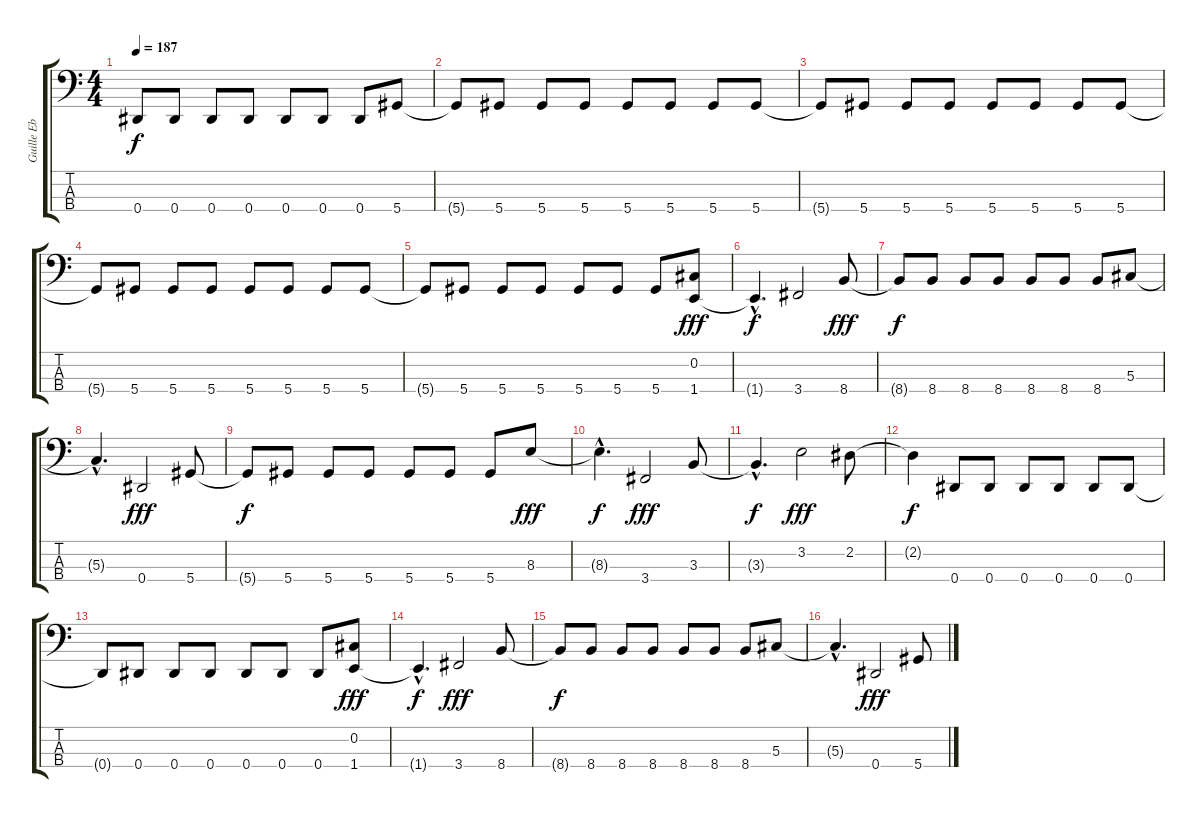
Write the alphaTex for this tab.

\track ("Guille Eb" "Guille Eb") {instrument electricbasspick}
\staff {score tabs}
\tuning (Gb2 Db2 Ab1 Eb1) {hide}
\ts (4 4)
\tempo 187
\clef f4
\ks c
0.4{t}.8{dy f} 0.4.8 0.4.8 0.4.8 0.4.8 0.4.8 0.4.8 5.4.8 |
5.4{t}.8 5.4.8 5.4.8 5.4.8 5.4.8 5.4.8 5.4.8 5.4.8 |
5.4{t}.8 5.4.8 5.4.8 5.4.8 5.4.8 5.4.8 5.4.8 5.4.8 |
5.4{t}.8 5.4.8 5.4.8 5.4.8 5.4.8 5.4.8 5.4.8 5.4.8 |
5.4{t}.8 5.4.8 5.4.8 5.4.8 5.4.8 5.4.8 5.4.8 (0.2 1.4).8{dy fff volume 15} |
1.4{hac t}.4{d dy f} 3.4.2 8.4.8{dy fff} |
8.4{t}.8{dy f} 8.4.8 8.4.8 8.4.8 8.4.8 8.4.8 8.4.8 5.3.8 |
5.3{hac t}.4{d} 0.4.2{dy fff} 5.4.8 |
5.4{t}.8{dy f} 5.4.8 5.4.8 5.4.8 5.4.8 5.4.8 5.4.8 8.3.8{dy fff} |
8.3{hac t}.4{d dy f} 3.4.2{dy fff} 3.3.8 |
3.3{hac t}.4{d dy f} 3.2.2{dy fff} 2.2.8 |
2.2{t}.4{dy f} 0.4.8 0.4.8 0.4.8 0.4.8 0.4.8 0.4.8 |
0.4{t}.8 0.4.8 0.4.8 0.4.8 0.4.8 0.4.8 0.4.8 (0.2 1.4).8{dy fff} |
1.4{hac t}.4{d dy f} 3.4.2{dy fff} 8.4.8 |
8.4{t}.8{dy f} 8.4.8 8.4.8 8.4.8 8.4.8 8.4.8 8.4.8 5.3.8 |
5.3{hac t}.4{d} 0.4.2{dy fff} 5.4.8
